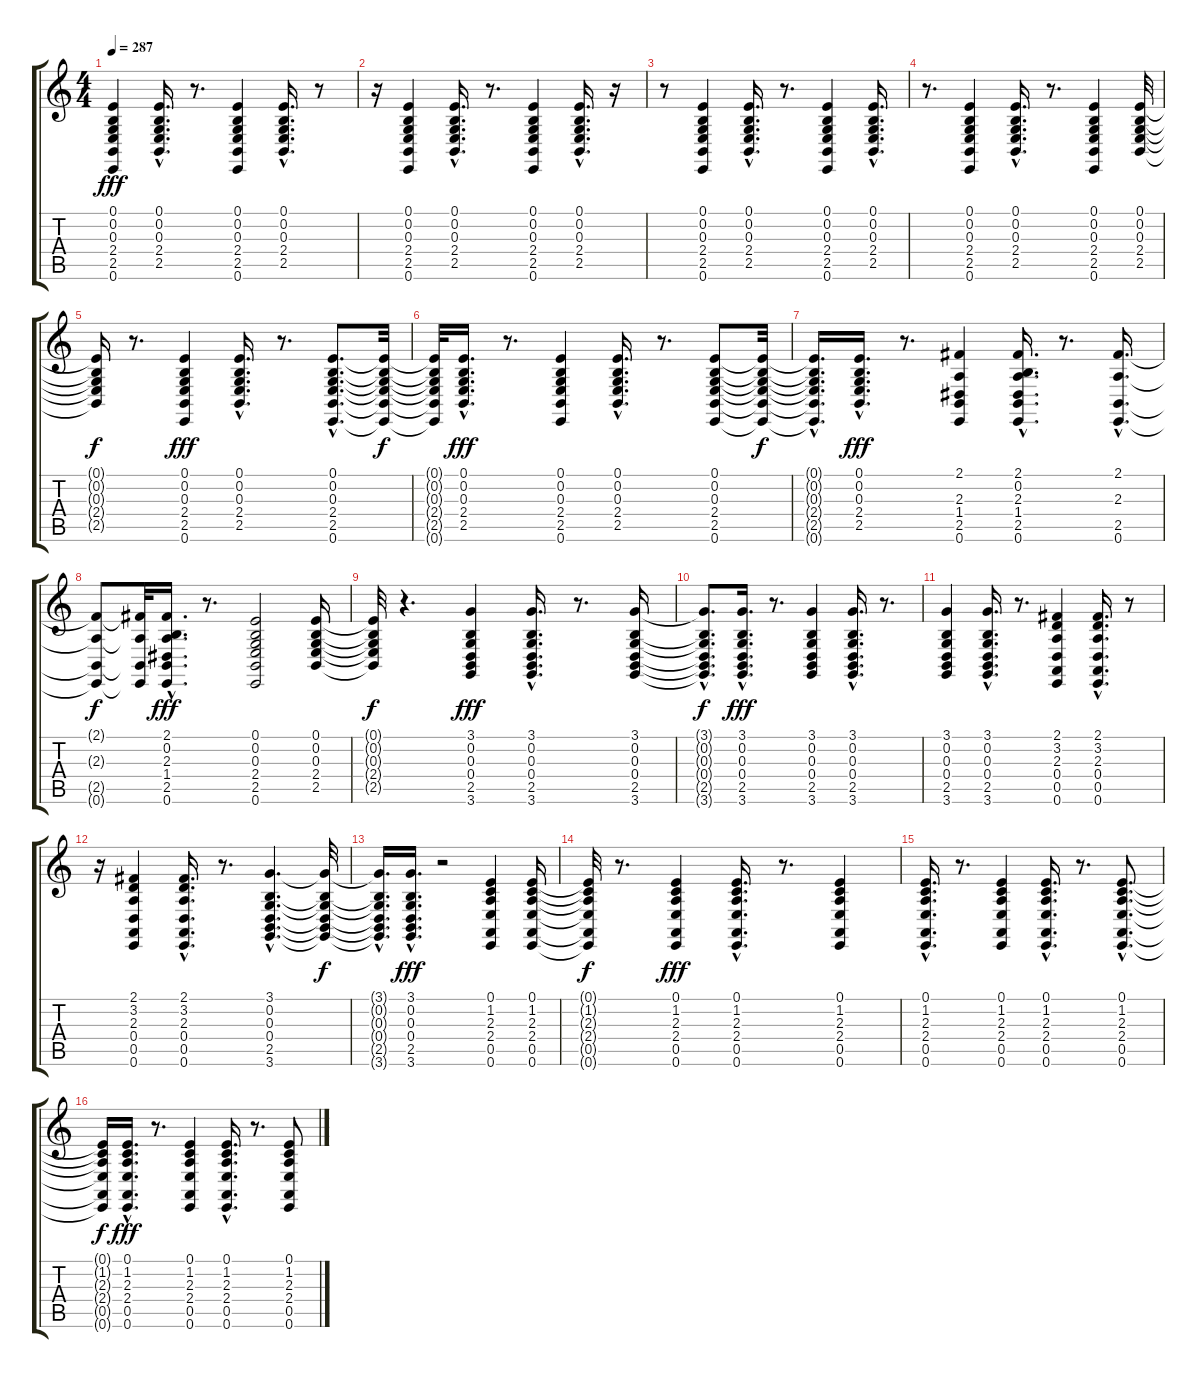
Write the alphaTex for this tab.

\track "" {instrument accordion}
\staff {score tabs}
\tuning (E4 B3 G3 D3 A2 E2) {hide}
\ts (4 4)
\tempo 287
\clef g2
\ks c
(0.1 0.2 0.3 2.4 2.5 0.6).4{dy fff instrument accordion} (0.1{hac} 0.2{hac} 0.3{hac} 2.4{hac} 2.5{hac}).16{d} r.8{d} (0.1 0.2 0.3 2.4 2.5 0.6).4 (0.1{hac} 0.2{hac} 0.3{hac} 2.4{hac} 2.5{hac}).16{d} r.8 |
r.16 (0.1 0.2 0.3 2.4 2.5 0.6).4 (0.1{hac} 0.2{hac} 0.3{hac} 2.4{hac} 2.5{hac}).16{d} r.8{d} (0.1 0.2 0.3 2.4 2.5 0.6).4 (0.1{hac} 0.2{hac} 0.3{hac} 2.4{hac} 2.5{hac}).16{d} r.16 |
r.8 (0.1 0.2 0.3 2.4 2.5 0.6).4 (0.1{hac} 0.2{hac} 0.3{hac} 2.4{hac} 2.5{hac}).16{d} r.8{d} (0.1 0.2 0.3 2.4 2.5 0.6).4 (0.1{hac} 0.2{hac} 0.3{hac} 2.4{hac} 2.5{hac}).16{d} |
r.8{d} (0.1 0.2 0.3 2.4 2.5 0.6).4 (0.1{hac} 0.2{hac} 0.3{hac} 2.4{hac} 2.5{hac}).16{d} r.8{d} (0.1 0.2 0.3 2.4 2.5 0.6).4 (0.1 0.2 0.3 2.4 2.5).32 |
(0.1{t} 0.2{t} 0.3{t} 2.4{t} 2.5{t}).16{dy f} r.8{d} (0.1 0.2 0.3 2.4 2.5 0.6).4{dy fff} (0.1{hac} 0.2{hac} 0.3{hac} 2.4{hac} 2.5{hac}).16{d} r.8{d} (0.1{hac} 0.2{hac} 0.3{hac} 2.4{hac} 2.5{hac} 0.6{hac}).8{d} (0.1{t} 0.2{t} 0.3{t} 2.4{t} 2.5{t} 0.6{t}).32{dy f} |
(0.1{t} 0.2{t} 0.3{t} 2.4{t} 2.5{t} 0.6{t}).32 (0.1{hac} 0.2{hac} 0.3{hac} 2.4{hac} 2.5{hac}).16{d dy fff} r.8{d} (0.1 0.2 0.3 2.4 2.5 0.6).4 (0.1{hac} 0.2{hac} 0.3{hac} 2.4{hac} 2.5{hac}).16{d} r.8{d} (0.1 0.2 0.3 2.4 2.5 0.6).8 (0.1{t} 0.2{t} 0.3{t} 2.4{t} 2.5{t} 0.6{t}).32{dy f} |
(0.1{hac t} 0.2{hac t} 0.3{hac t} 2.4{hac t} 2.5{hac t} 0.6{hac t}).16{d} (0.1{hac} 0.2{hac} 0.3{hac} 2.4{hac} 2.5{hac}).16{d dy fff} r.8{d} (2.1 2.3 1.4 2.5 0.6).4 (2.1{hac} 0.2{hac} 2.3{hac} 1.4{hac} 2.5{hac} 0.6{hac}).16{d} r.8{d} (2.1{hac} 2.3{hac} 2.5{hac} 0.6{hac}).16{d} |
(2.1{t} 2.3{t} 2.5{t} 0.6{t}).8{dy f} (2.1{t} 2.3{t} 2.5{t} 0.6{t}).32 (2.1{hac} 0.2{hac} 2.3{hac} 1.4{hac} 2.5{hac} 0.6{hac}).16{d dy fff} r.8{d} (0.1 0.2 0.3 2.4 2.5 0.6).2 (0.1 0.2 0.3 2.4 2.5).16 |
(0.1{t} 0.2{t} 0.3{t} 2.4{t} 2.5{t}).32{dy f} r.4{d} (3.1 0.2 0.3 0.4 2.5 3.6).4{dy fff} (3.1{hac} 0.2{hac} 0.3{hac} 0.4{hac} 2.5{hac} 3.6{hac}).16{d} r.8{d} (3.1 0.2 0.3 0.4 2.5 3.6).16 |
(3.1{hac t} 0.2{hac t} 0.3{hac t} 0.4{hac t} 2.5{hac t} 3.6{hac t}).8{d dy f} (3.1{hac} 0.2{hac} 0.3{hac} 0.4{hac} 2.5{hac} 3.6{hac}).16{d dy fff} r.8{d} (3.1 0.2 0.3 0.4 2.5 3.6).4 (3.1{hac} 0.2{hac} 0.3{hac} 0.4{hac} 2.5{hac} 3.6{hac}).16{d} r.8{d} |
(3.1 0.2 0.3 0.4 2.5 3.6).4 (3.1{hac} 0.2{hac} 0.3{hac} 0.4{hac} 2.5{hac} 3.6{hac}).16{d} r.8{d} (2.1 3.2 2.3 0.4 0.5 0.6).4 (2.1{hac} 3.2{hac} 2.3{hac} 0.4{hac} 0.5{hac} 0.6{hac}).16{d} r.8 |
r.16 (2.1 3.2 2.3 0.4 0.5 0.6).4 (2.1{hac} 3.2{hac} 2.3{hac} 0.4{hac} 0.5{hac} 0.6{hac}).16{d} r.8{d} (3.1{hac} 0.2{hac} 0.3{hac} 0.4{hac} 2.5{hac} 3.6{hac}).4{d} (3.1{t} 0.2{t} 0.3{t} 0.4{t} 2.5{t} 3.6{t}).32{dy f} |
(3.1{hac t} 0.2{hac t} 0.3{hac t} 0.4{hac t} 2.5{hac t} 3.6{hac t}).16{d} (3.1{hac} 0.2{hac} 0.3{hac} 0.4{hac} 2.5{hac} 3.6{hac}).16{d dy fff} r.2 (0.1 1.2 2.3 2.4 0.5 0.6).4 (0.1 1.2 2.3 2.4 0.5 0.6).16 |
(0.1{t} 1.2{t} 2.3{t} 2.4{t} 0.5{t} 0.6{t}).32{dy f} r.8{d} (0.1 1.2 2.3 2.4 0.5 0.6).4{dy fff} (0.1{hac} 1.2{hac} 2.3{hac} 2.4{hac} 0.5{hac} 0.6{hac}).16{d} r.8{d} (0.1 1.2 2.3 2.4 0.5 0.6).4 |
(0.1{hac} 1.2{hac} 2.3{hac} 2.4{hac} 0.5{hac} 0.6{hac}).16{d} r.8{d} (0.1 1.2 2.3 2.4 0.5 0.6).4 (0.1{hac} 1.2{hac} 2.3{hac} 2.4{hac} 0.5{hac} 0.6{hac}).16{d} r.8{d} (0.1{hac} 1.2{hac} 2.3{hac} 2.4{hac} 0.5{hac} 0.6{hac}).8{d} |
(0.1{t} 1.2{t} 2.3{t} 2.4{t} 0.5{t} 0.6{t}).16{dy f} (0.1{hac} 1.2{hac} 2.3{hac} 2.4{hac} 0.5{hac} 0.6{hac}).16{d dy fff} r.8{d} (0.1 1.2 2.3 2.4 0.5 0.6).4 (0.1{hac} 1.2{hac} 2.3{hac} 2.4{hac} 0.5{hac} 0.6{hac}).16{d} r.8{d} (0.1 1.2 2.3 2.4 0.5 0.6).8
